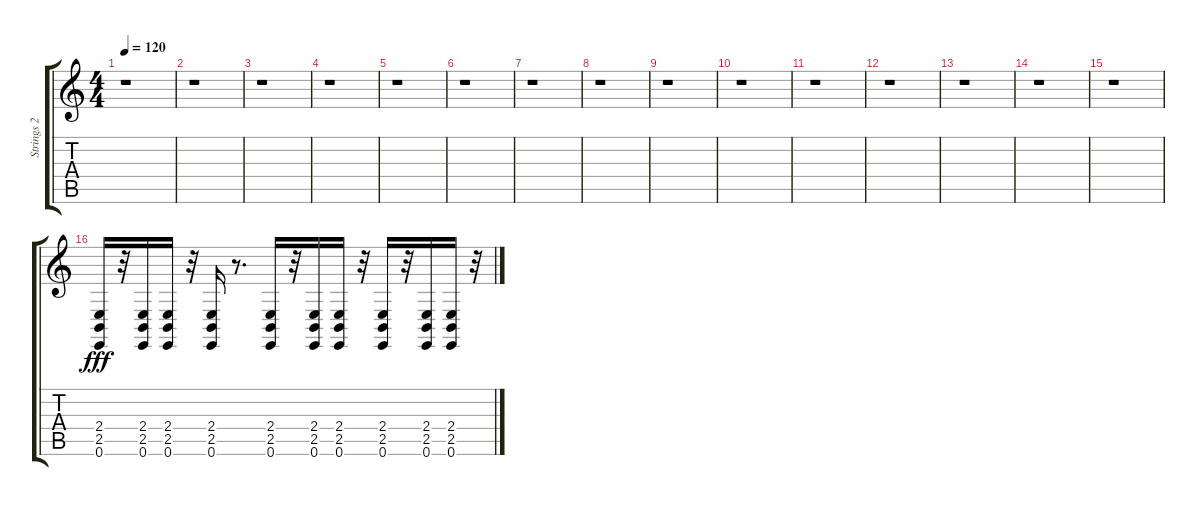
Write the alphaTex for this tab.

\track ("Strings 2" "Strings 2") {instrument stringensemble1}
\staff {score tabs}
\tuning (E4 B3 G3 D3 A2 E2) {hide}
\ts (4 4)
\tempo 120
\clef g2
\ks c
r.1{dy fff} |
r.1 |
r.1 |
r.1 |
r.1 |
r.1 |
r.1 |
r.1 |
r.1 |
r.1 |
r.1 |
r.1 |
r.1 |
r.1 |
r.1 |
(2.4 2.5 0.6).16 r.32 (2.4 2.5 0.6).16 (2.4 2.5 0.6).16 r.32 (2.4 2.5 0.6).16 r.8{d} (2.4 2.5 0.6).16 r.32 (2.4 2.5 0.6).16 (2.4 2.5 0.6).16 r.32 (2.4 2.5 0.6).16 r.32 (2.4 2.5 0.6).16 (2.4 2.5 0.6).16 r.32
